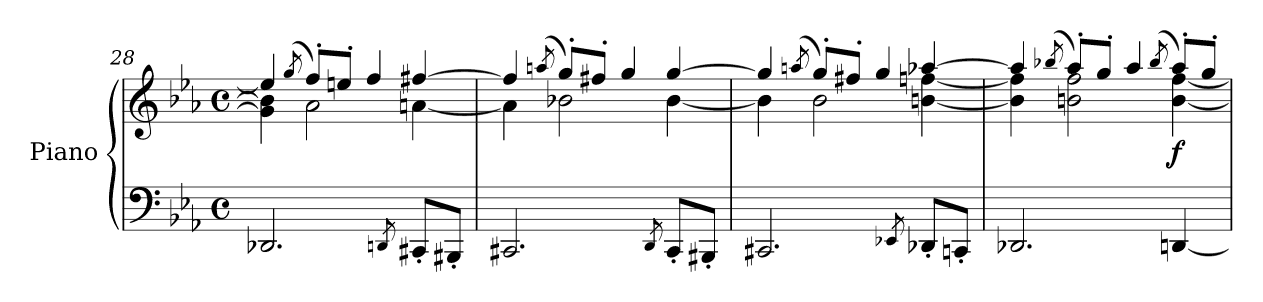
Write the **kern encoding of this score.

**kern	**kern	**dynam
*part1	*part1	*part1
*staff2	*staff1	*staff1/2
*I"Piano	*	*
*I'Pno.	*	*
*clefF4	*clefG2	*
*k[b-e-a-]	*k[b-e-a-]	*
*M4/4	*M4/4	*
*met(c)	*met(c)	*
=28	=28	=28
*	*^	*
2.DD-X/	4ee/]	4g\] 4b-\]	.
.	(>8qgg/	.	.
.	8ff'/L)	2a-\	.
.	8een'/J	.	.
.	4ff/	.	.
8qDDn/	.	.	.
8CC#X'/L	[4ff#X/	[4an\	.
8BBB#X'/J	.	.	.
=29	=29	=29	=29
2.CC#X/	4ff#/]	4a\]	.
.	(>8qaan/	.	.
.	8gg'/L)	2b-X\	.
.	8ff#X'/J	.	.
.	4gg/	.	.
8qDD/	.	.	.
8CC#'/L	[4gg/	[4b-\	.
8BBB#X'/J	.	.	.
!!LO:LB:g=z	!!
=30	=30	=30	=30
2.CC#X/	4gg/]	4b-\]	.
.	(>8qaan/	.	.
.	8gg'/L)	2b-\	.
.	8ff#X'/J	.	.
.	4gg/	.	.
8qEE-X/	.	.	.
8DD-X'/L	[4aa-X/	[4bn\ [4ffn\	.
8CCn'/J	.	.	.
=31	=31	=31	=31
2.DD-X/	4aa-/]	4b\] 4ff\]	.
.	(>8qbb-X/	.	.
.	8aa-'/L)	2bn\ 2ff\	.
.	8gg'/J	.	.
.	4aa-/	.	.
.	(>8qbb-/	.	.
!	!	!	!LO:DY:b
[4DDn/	8aa-'/L)	[4b\ [4ff\	f
.	8gg'/J	.	.
*	*v	*v	*
=	=	=
*-	*-	*-
